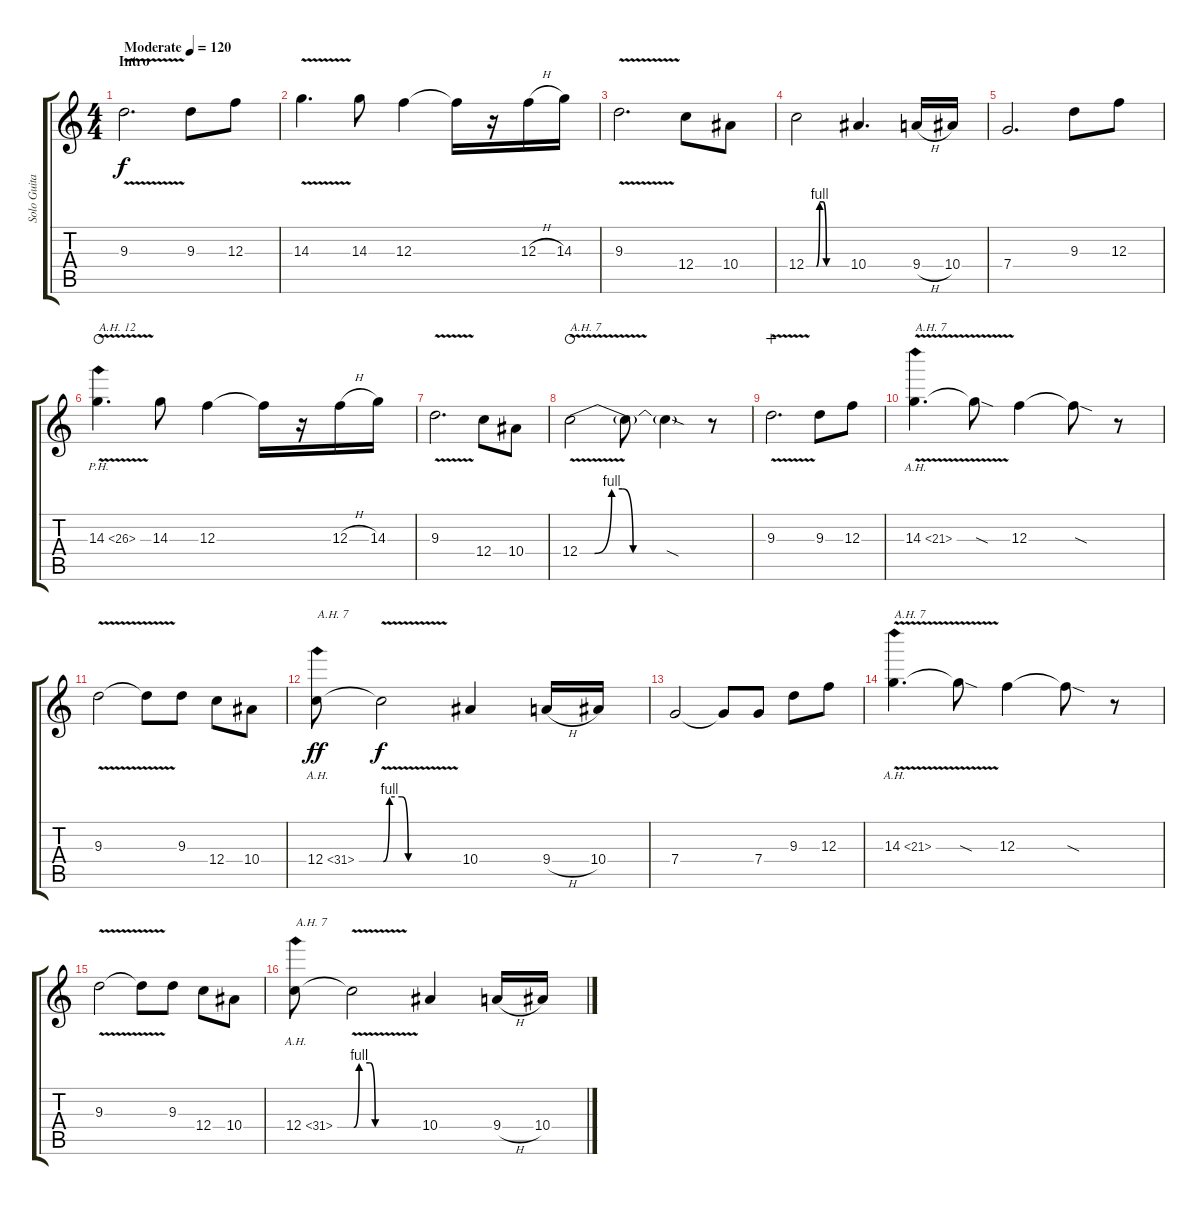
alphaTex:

\track ("Solo Guitar" "Solo Guita") {instrument distortionguitar}
\staff {score tabs}
\tuning (D4 A3 F3 C3 G2 D2) {hide}
\ts (4 4)
\section ("" "Intro")
\tempo (120 "Moderate")
\clef g2
\ks c
9.3{v}.2{d dy f instrument distortionguitar} 9.3.8 12.3.8 |
14.3{v}.4{d} 14.3.8 12.3.4 12.3{t}.16 r.16 12.3{h}.16 14.3.16 |
9.3{v}.2{d} 12.4.8 10.4.8 |
12.4{be (custom 0 0 15 0 20 4 25 4 30 0 60 0)}.2 10.4.4{d} 9.4{h}.16 10.4.16 |
7.4.2{d} 9.3.8 12.3.8 |
14.3{ph 12 v}.4{d txt "A.H. 12" waho} 14.3.8 12.3.4 12.3{t}.16 r.16 12.3{h}.16 14.3.16 |
9.3{v}.2{d} 12.4.8 10.4.8 |
12.4{be (custom 0 0 7 0 15 4 20 4 25 0 60 0) v}.2{txt "A.H. 7" waho} 12.4{t}.8 12.4{sod t}.4 r.8 |
9.3{v}.2{d wahc} 9.3.8 12.3.8 |
14.3{ah 7 v}.4{d txt "A.H. 7"} 14.3{sod t}.8 12.3.4 12.3{sod t}.8 r.8 |
9.3{v}.2 9.3{v t}.8 9.3.8 12.4.8 10.4.8 |
12.4{ah 19}.8{txt "A.H. 7" dy ff} 12.4{be (custom 0 0 5 4 15 4 20 0 60 0) v t}.2{dy f} 10.4.4 9.4{h}.16 10.4.16 |
7.4.2 7.4{t}.8 7.4.8 9.3.8 12.3.8 |
14.3{ah 7 v}.4{d txt "A.H. 7"} 14.3{sod t}.8 12.3.4 12.3{sod t}.8 r.8 |
9.3{v}.2 9.3{v t}.8 9.3.8 12.4.8 10.4.8 |
12.4{ah 19}.8{txt "A.H. 7"} 12.4{be (custom 0 0 5 4 15 4 20 0 60 0) v t}.2 10.4.4 9.4{h}.16 10.4.16
